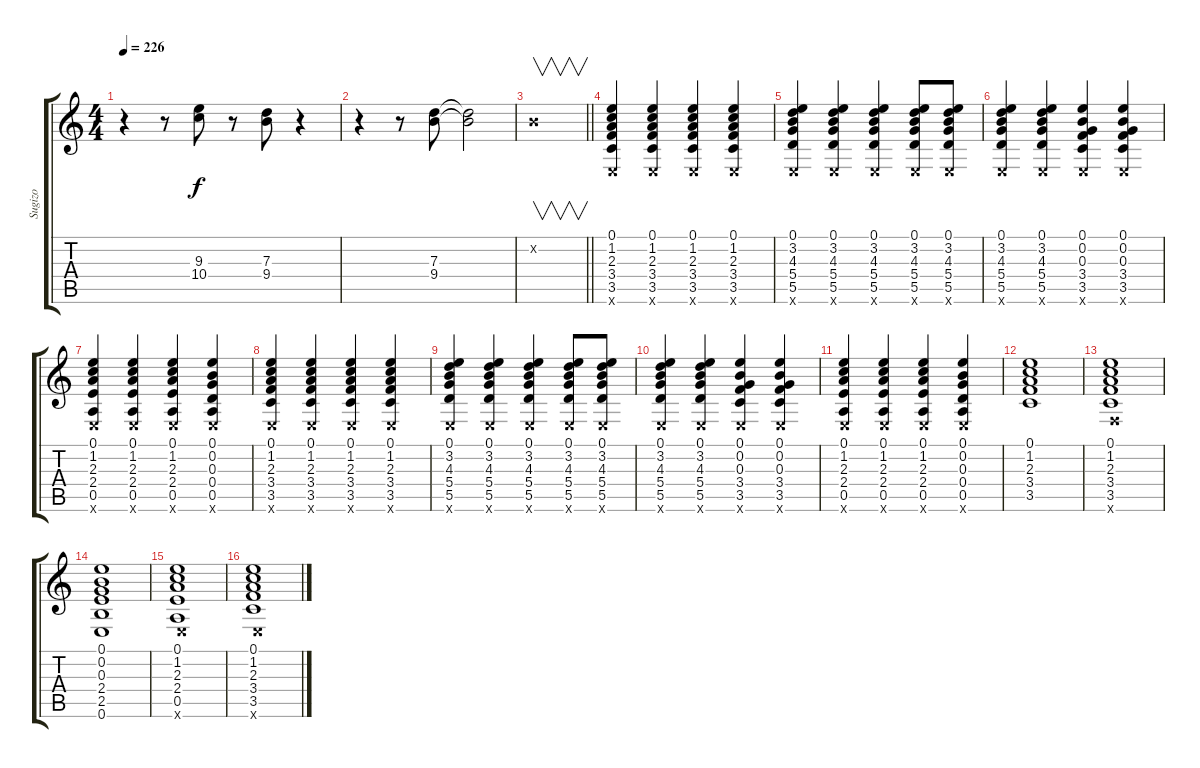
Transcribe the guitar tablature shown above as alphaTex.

\track ("Sugizo" "Sugizo") {instrument distortionguitar}
\staff {score tabs}
\tuning (E4 B3 G3 D3 A2 E2) {hide}
\ts (4 4)
\tempo 226
\clef g2
\ks c
r.4{dy f} r.8 (9.3 10.4).8 r.8 (7.3 9.4).8 r.4 |
r.4 r.8 (7.3 9.4).8 (7.3{t} 9.4{t}).2 |
\barLineRight lightlight
0.2{x}.1{v} |
(0.1 1.2 2.3 3.4 3.5 0.6{x}).4 (0.1 1.2 2.3 3.4 3.5 0.6{x}).4 (0.1 1.2 2.3 3.4 3.5 0.6{x}).4 (0.1 1.2 2.3 3.4 3.5 0.6{x}).4 |
(0.1 3.2 4.3 5.4 5.5 0.6{x}).4 (0.1 3.2 4.3 5.4 5.5 0.6{x}).4 (0.1 3.2 4.3 5.4 5.5 0.6{x}).4 (0.1 3.2 4.3 5.4 5.5 0.6{x}).8 (0.1 3.2 4.3 5.4 5.5 0.6{x}).8 |
(0.1 3.2 4.3 5.4 5.5 0.6{x}).4 (0.1 3.2 4.3 5.4 5.5 0.6{x}).4 (0.1 0.2 0.3 3.4 3.5 0.6{x}).4 (0.1 0.2 0.3 3.4 3.5 0.6{x}).4 |
(0.1 1.2 2.3 2.4 0.5 0.6{x}).4 (0.1 1.2 2.3 2.4 0.5 0.6{x}).4 (0.1 1.2 2.3 2.4 0.5 0.6{x}).4 (0.1 0.2 0.3 0.4 0.5 0.6{x}).4 |
(0.1 1.2 2.3 3.4 3.5 0.6{x}).4 (0.1 1.2 2.3 3.4 3.5 0.6{x}).4 (0.1 1.2 2.3 3.4 3.5 0.6{x}).4 (0.1 1.2 2.3 3.4 3.5 0.6{x}).4 |
(0.1 3.2 4.3 5.4 5.5 0.6{x}).4 (0.1 3.2 4.3 5.4 5.5 0.6{x}).4 (0.1 3.2 4.3 5.4 5.5 0.6{x}).4 (0.1 3.2 4.3 5.4 5.5 0.6{x}).8 (0.1 3.2 4.3 5.4 5.5 0.6{x}).8 |
(0.1 3.2 4.3 5.4 5.5 0.6{x}).4 (0.1 3.2 4.3 5.4 5.5 0.6{x}).4 (0.1 0.2 0.3 3.4 3.5 0.6{x}).4 (0.1 0.2 0.3 3.4 3.5 0.6{x}).4 |
(0.1 1.2 2.3 2.4 0.5 0.6{x}).4 (0.1 1.2 2.3 2.4 0.5 0.6{x}).4 (0.1 1.2 2.3 2.4 0.5 0.6{x}).4 (0.1 0.2 0.3 0.4 0.5 0.6{x}).4 |
(0.1 1.2 2.3 3.4 3.5).1 |
(0.1 1.2 2.3 3.4 3.5 1.6{x}).1 |
(0.1 0.2 0.3 2.4 2.5 0.6).1 |
(0.1 1.2 2.3 2.4 0.5 0.6{x}).1 |
(0.1 1.2 2.3 3.4 3.5 0.6{x}).1
